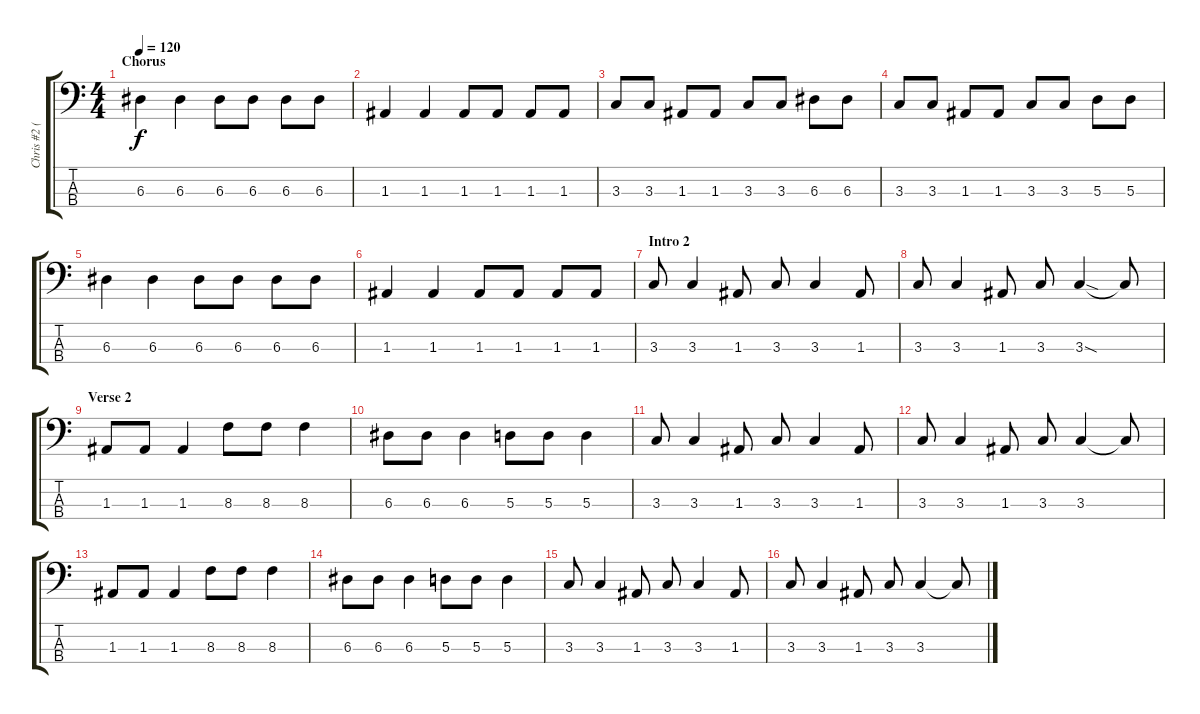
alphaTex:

\track ("Chris #2 (Bass)" "Chris #2 (") {instrument electricbasspick}
\staff {score tabs}
\tuning (G2 D2 A1 E1) {hide}
\ts (4 4)
\section ("" "Chorus")
\tempo 120
\clef f4
\ks c
6.3.4{dy f} 6.3.4 6.3.8 6.3.8 6.3.8 6.3.8 |
1.3.4 1.3.4 1.3.8 1.3.8 1.3.8 1.3.8 |
3.3.8 3.3.8 1.3.8 1.3.8 3.3.8 3.3.8 6.3.8 6.3.8 |
3.3.8 3.3.8 1.3.8 1.3.8 3.3.8 3.3.8 5.3.8 5.3.8 |
6.3.4 6.3.4 6.3.8 6.3.8 6.3.8 6.3.8 |
1.3.4 1.3.4 1.3.8 1.3.8 1.3.8 1.3.8 |
\section ("" "Intro 2")
3.3.8 3.3.4 1.3.8 3.3.8 3.3.4 1.3.8 |
3.3.8 3.3.4 1.3.8 3.3.8 3.3{sod}.4 3.3{t}.8 |
\section ("" "Verse 2")
1.3.8 1.3.8 1.3.4 8.3.8 8.3.8 8.3.4 |
6.3.8 6.3.8 6.3.4 5.3.8 5.3.8 5.3.4 |
3.3.8 3.3.4 1.3.8 3.3.8 3.3.4 1.3.8 |
3.3.8 3.3.4 1.3.8 3.3.8 3.3.4 3.3{t}.8 |
1.3.8 1.3.8 1.3.4 8.3.8 8.3.8 8.3.4 |
6.3.8 6.3.8 6.3.4 5.3.8 5.3.8 5.3.4 |
3.3.8 3.3.4 1.3.8 3.3.8 3.3.4 1.3.8 |
3.3.8 3.3.4 1.3.8 3.3.8 3.3.4 3.3{t}.8
